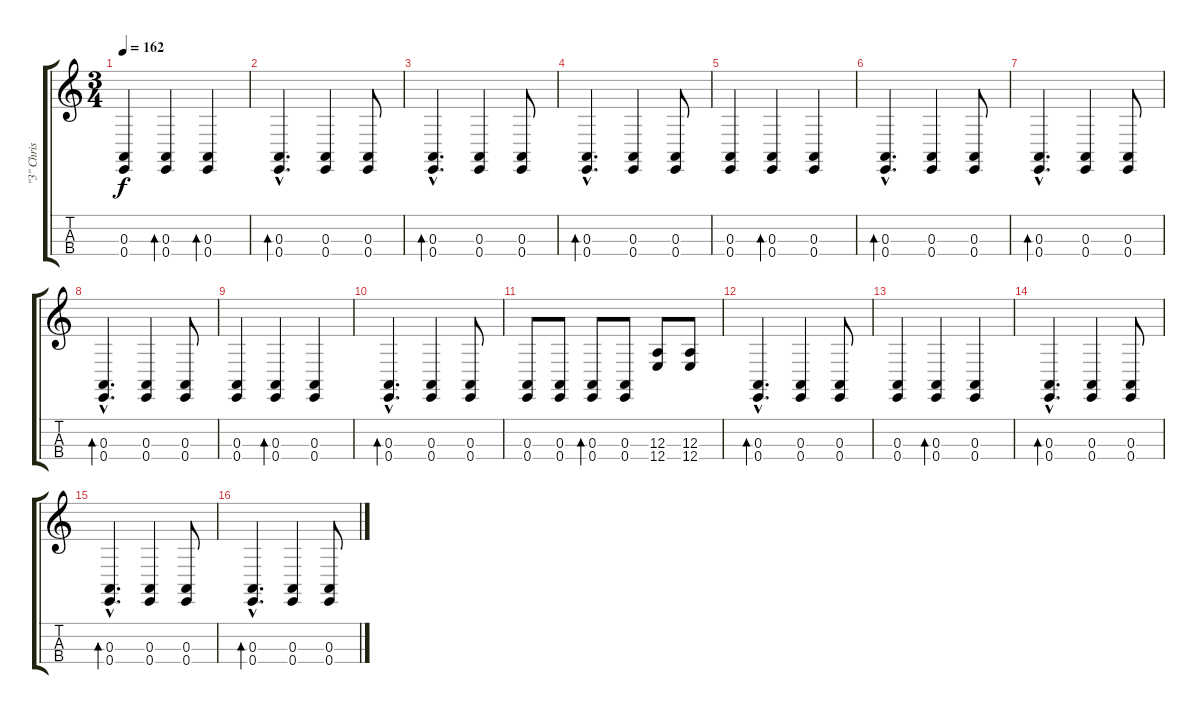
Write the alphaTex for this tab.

\track ("\"3\" Chris Fehn (Perc.)" "\"3\" Chris ") {instrument melodictom}
\staff {score tabs}
\tuning (G3 D3 A2 E2) {hide}
\ts (3 4)
\tempo 162
\clef g2
\ks c
(0.3 0.4).4{dy f} (0.3 0.4).4{bd 120} (0.3 0.4).4{bd 120} |
(0.3{hac} 0.4{hac}).4{d bd 120} (0.3 0.4).4 (0.3 0.4).8 |
(0.3{hac} 0.4{hac}).4{d bd 120} (0.3 0.4).4 (0.3 0.4).8 |
(0.3{hac} 0.4{hac}).4{d bd 120} (0.3 0.4).4 (0.3 0.4).8 |
(0.3 0.4).4 (0.3 0.4).4{bd 120} (0.3 0.4).4 |
(0.3{hac} 0.4{hac}).4{d bd 120} (0.3 0.4).4 (0.3 0.4).8 |
(0.3{hac} 0.4{hac}).4{d bd 120} (0.3 0.4).4 (0.3 0.4).8 |
(0.3{hac} 0.4{hac}).4{d bd 120} (0.3 0.4).4 (0.3 0.4).8 |
(0.3 0.4).4 (0.3 0.4).4{bd 120} (0.3 0.4).4 |
(0.3{hac} 0.4{hac}).4{d bd 120} (0.3 0.4).4 (0.3 0.4).8 |
(0.3 0.4).8 (0.3 0.4).8 (0.3 0.4).8{bd 120} (0.3 0.4).8 (12.3 12.4).8 (12.3 12.4).8 |
(0.3{hac} 0.4{hac}).4{d bd 120} (0.3 0.4).4 (0.3 0.4).8 |
(0.3 0.4).4 (0.3 0.4).4{bd 120} (0.3 0.4).4 |
(0.3{hac} 0.4{hac}).4{d bd 120} (0.3 0.4).4 (0.3 0.4).8 |
(0.3{hac} 0.4{hac}).4{d bd 120} (0.3 0.4).4 (0.3 0.4).8 |
(0.3{hac} 0.4{hac}).4{d bd 120} (0.3 0.4).4 (0.3 0.4).8
